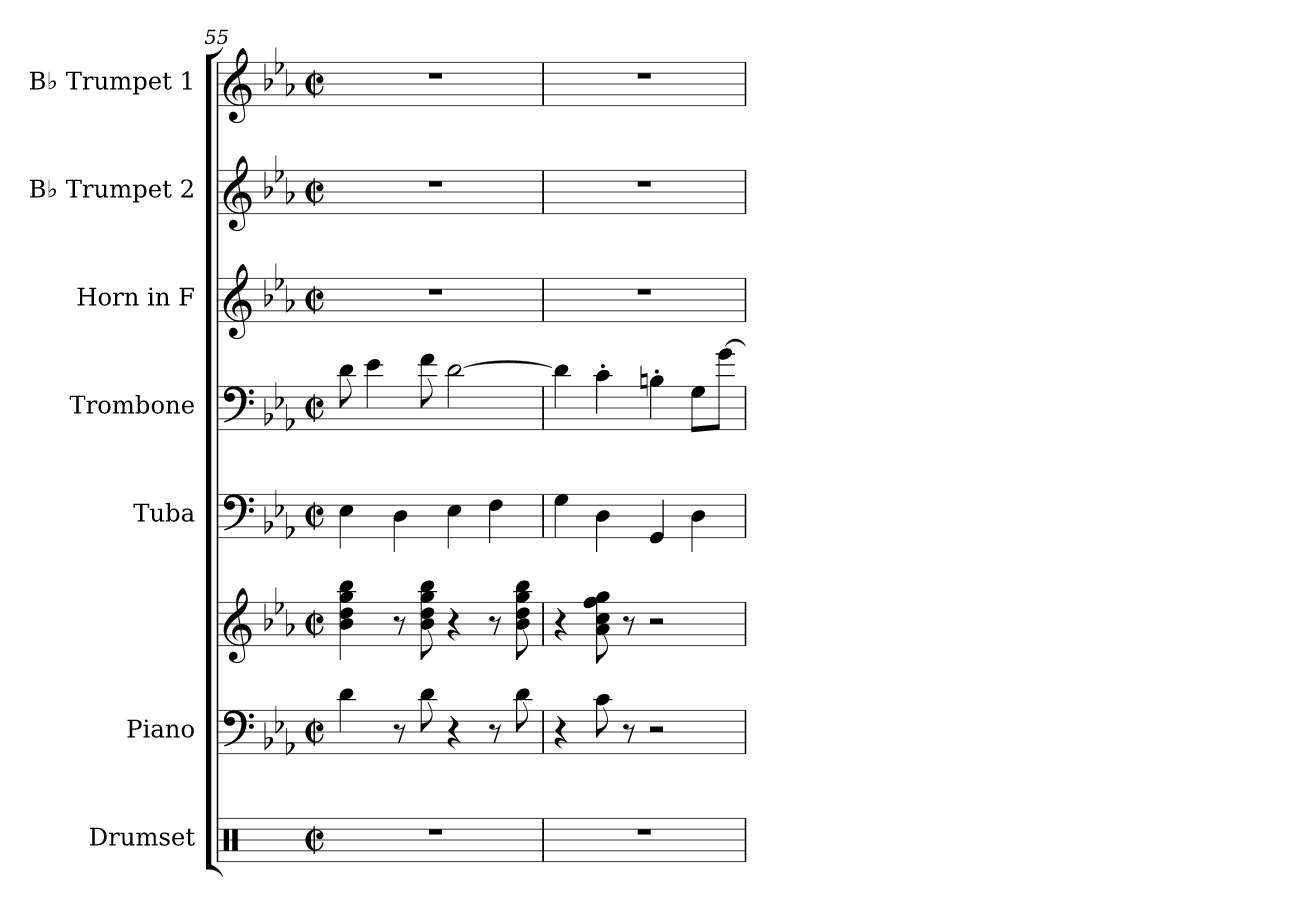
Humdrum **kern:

**kern	**kern	**kern	**kern	**kern	**kern	**kern	**kern
*part7	*part6	*part6	*part5	*part4	*part3	*part2	*part1
*staff8	*staff7	*staff6	*staff5	*staff4	*staff3	*staff2	*staff1
*I"Drumset	*I"Piano	*	*I"Tuba	*I"Trombone	*I"Horn in F	*I"B♭ Trumpet 2	*I"B♭ Trumpet 1
*I'Drs.	*I'Pno.	*	*I'Tba.	*I'Tbn.	*	*I'B♭ Tpt. 2	*I'B♭ Tpt. 1
*clefX	*clefF4	*clefG2	*clefF4	*clefF4	*clefG2	*clefG2	*clefG2
*	*	*	*	*	*ITrd4c7	*ITrd1c2	*ITrd1c2
*k[]	*k[b-e-a-]	*k[b-e-a-]	*k[b-e-a-]	*k[b-e-a-]	*k[b-e-a-d-]	*k[b-e-a-d-g-]	*k[b-e-a-d-g-]
*M2/2	*M2/2	*M2/2	*M2/2	*M2/2	*M2/2	*M2/2	*M2/2
*met(c|)	*met(c|)	*met(c|)	*met(c|)	*met(c|)	*met(c|)	*met(c|)	*met(c|)
=55	=55	=55	=55	=55	=55	=55	=55
1r	4d\	4b-\ 4dd\ 4gg\ 4bb-\	4E-\	8d\	1r	1r	1r
.	.	.	.	4e-\	.	.	.
.	8r	8r	4D\	.	.	.	.
.	8d\	8b-\ 8dd\ 8gg\ 8bb-\	.	8f\	.	.	.
.	4r	4r	4E-\	[2d\	.	.	.
.	8r	8r	4F\	.	.	.	.
.	8d\	8b-\ 8dd\ 8gg\ 8bb-\	.	.	.	.	.
=56	=56	=56	=56	=56	=56	=56	=56
1r	4r	4r	4G\	4d\]	1r	1r	1r
.	8c\	8a-\ 8cc\ 8ff\ 8gg\	4D\	4c'\	.	.	.
.	8r	8r	.	.	.	.	.
.	2r	2r	4GG/	4Bn'\	.	.	.
.	.	.	4D\	8G\L	.	.	.
.	.	.	.	[8g\J	.	.	.
=	=	=	=	=	=	=	=
*-	*-	*-	*-	*-	*-	*-	*-
